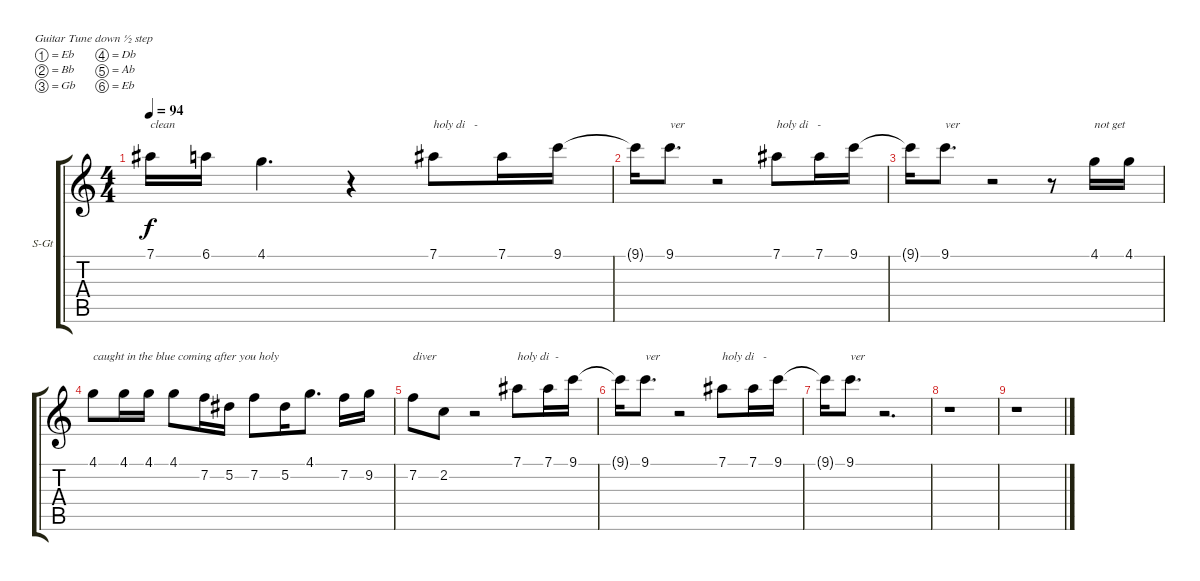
\bracketExtendMode groupsimilarinstruments
\firstSystemTrackNameOrientation horizontal
\otherSystemsTrackNameOrientation horizontal
\track ("Vox" "S-Gt") {instrument violin}
\staff {score tabs}
\tuning (Eb4 Bb3 Gb3 Db3 Ab2 Eb2)
\displaytranspose 12
\ts (4 4)
\tempo 94
\clef g2
\ks c
7.1.16{txt "clean" dy f} 6.1.16 4.1.4{d} r.4 7.1.8{txt "holy di   -"} 7.1.16 9.1.16 |
9.1{t}.16 9.1.8{d txt "ver"} r.2 7.1.8{txt "holy di   -"} 7.1.16 9.1.16 |
9.1{t}.16 9.1.8{d txt "ver"} r.2 r.8 4.1.16{txt "not get"} 4.1.16 |
4.1.8{txt "caught in the blue coming after you holy"} 4.1.16 4.1.16 4.1.8 7.2.16 5.2.16 7.2.8 5.2.16 4.1.8{d} 7.2.16 9.2.16 |
7.2.8{txt "diver"} 2.2.8 r.2 7.1.8{txt "holy di  -"} 7.1.16 9.1.16 |
9.1{t}.16 9.1.8{d txt "ver"} r.2 7.1.8{txt "holy di   -"} 7.1.16 9.1.16 |
9.1{t}.16 9.1.8{d txt "ver"} r.2{d} |
r.1 |
r.1
